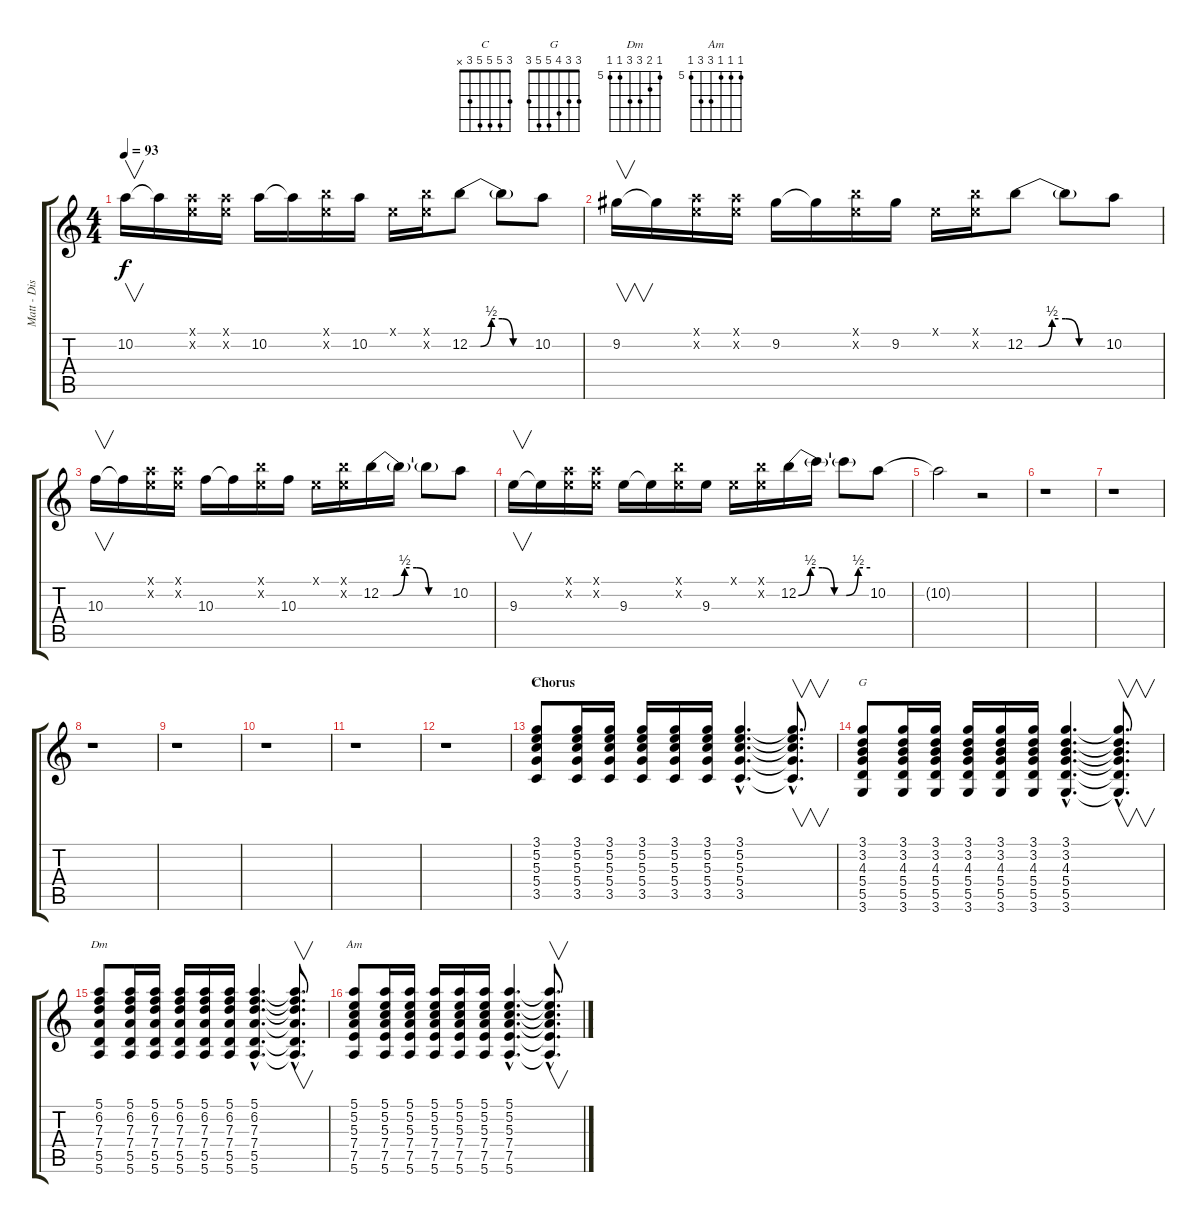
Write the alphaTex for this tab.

\track ("Matt - Distortion" "Matt - Dis") {instrument distortionguitar}
\staff {score tabs}
\tuning (E4 B3 G3 D3 A2 E2) {hide}
\chord ("C" 3 5 5 5 3 x)
\chord ("G" 3 3 4 5 5 3)
\chord ("Dm" 5 6 7 7 5 5) {firstfret 5}
\chord ("Am" 5 5 5 7 7 5) {firstfret 5}
\ts (4 4)
\tempo 93
\clef g2
\ks c
10.2.16{v dy f volume 12 balance 11} 10.2{t}.16 (0.1{x} 10.2{x}).16 (0.1{x} 10.2{x}).16 10.2.16 10.2{t}.16 (0.1{x} 12.2{x}).16 10.2.16 0.1{x}.16 (0.1{x} 12.2{x}).16 12.2{be (custom 0 0 10 0 20 2 30 2 40 0 60 0)}.8 12.2{t}.8 10.2.8 |
9.2.16{v volume 12 balance 11} 9.2{t}.16 (0.1{x} 10.2{x}).16 (0.1{x} 10.2{x}).16 9.2.16 9.2{t}.16 (0.1{x} 12.2{x}).16 9.2.16 0.1{x}.16 (0.1{x} 12.2{x}).16 12.2{be (custom 0 0 10 0 20 2 30 2 40 0 60 0)}.8 12.2{t}.8 10.2.8 |
10.3.16{v volume 12 balance 11} 10.3{t}.16 (0.1{x} 10.2{x}).16 (0.1{x} 10.2{x}).16 10.3.16 10.3{t}.16 (0.1{x} 12.2{x}).16 10.3.16 0.1{x}.16 (0.1{x} 12.2{x}).16 12.2{be (custom 0 0 10 0 20 2 30 2 40 0 60 0)}.16 12.2{t}.16 12.2{t}.8 10.2.8 |
9.3.16{v volume 12 balance 11} 9.3{t}.16 (0.1{x} 10.2{x}).16 (0.1{x} 10.2{x}).16 9.3.16 9.3{t}.16 (0.1{x} 12.2{x}).16 9.3.16 0.1{x}.16 (0.1{x} 12.2{x}).16 12.2{be (custom 0 0 10 2 20 2 30 0 40 0 50 2 60 2)}.16 12.2{t}.16 12.2{t}.8 10.2.8 |
10.2{t}.2 r.2 |
r.1 |
r.1 |
r.1 |
r.1 |
r.1 |
r.1 |
r.1 |
\section ("" "Chorus")
(3.1 5.2 5.3 5.4 3.5).8{ch "C"} (3.1 5.2 5.3 5.4 3.5).16 (3.1 5.2 5.3 5.4 3.5).16 (3.1 5.2 5.3 5.4 3.5).16 (3.1 5.2 5.3 5.4 3.5).16 (3.1 5.2 5.3 5.4 3.5).16 (3.1{hac} 5.2{hac} 5.3{hac} 5.4{hac} 3.5{hac}).4{d} (3.1{hac t} 5.2{hac t} 5.3{hac t} 5.4{hac t} 3.5{hac t}).8{v d} |
(3.1 3.2 4.3 5.4 5.5 3.6).8{ch "G"} (3.1 3.2 4.3 5.4 5.5 3.6).16 (3.1 3.2 4.3 5.4 5.5 3.6).16 (3.1 3.2 4.3 5.4 5.5 3.6).16 (3.1 3.2 4.3 5.4 5.5 3.6).16 (3.1 3.2 4.3 5.4 5.5 3.6).16 (3.1{hac} 3.2{hac} 4.3{hac} 5.4{hac} 5.5{hac} 3.6{hac}).4{d} (3.1{hac t} 3.2{hac t} 4.3{hac t} 5.4{hac t} 5.5{hac t} 3.6{hac t}).8{v d} |
(5.1 6.2 7.3 7.4 5.5 5.6).8{ch "Dm"} (5.1 6.2 7.3 7.4 5.5 5.6).16 (5.1 6.2 7.3 7.4 5.5 5.6).16 (5.1 6.2 7.3 7.4 5.5 5.6).16 (5.1 6.2 7.3 7.4 5.5 5.6).16 (5.1 6.2 7.3 7.4 5.5 5.6).16 (5.1{hac} 6.2{hac} 7.3{hac} 7.4{hac} 5.5{hac} 5.6{hac}).4{d} (5.1{hac t} 6.2{hac t} 7.3{hac t} 7.4{hac t} 5.5{hac t} 5.6{hac t}).8{v d} |
(5.1 5.2 5.3 7.4 7.5 5.6).8{ch "Am"} (5.1 5.2 5.3 7.4 7.5 5.6).16 (5.1 5.2 5.3 7.4 7.5 5.6).16 (5.1 5.2 5.3 7.4 7.5 5.6).16 (5.1 5.2 5.3 7.4 7.5 5.6).16 (5.1 5.2 5.3 7.4 7.5 5.6).16 (5.1{hac} 5.2{hac} 5.3{hac} 7.4{hac} 7.5{hac} 5.6{hac}).4{d} (5.1{hac t} 5.2{hac t} 5.3{hac t} 7.4{hac t} 7.5{hac t} 5.6{hac t}).8{v d}
